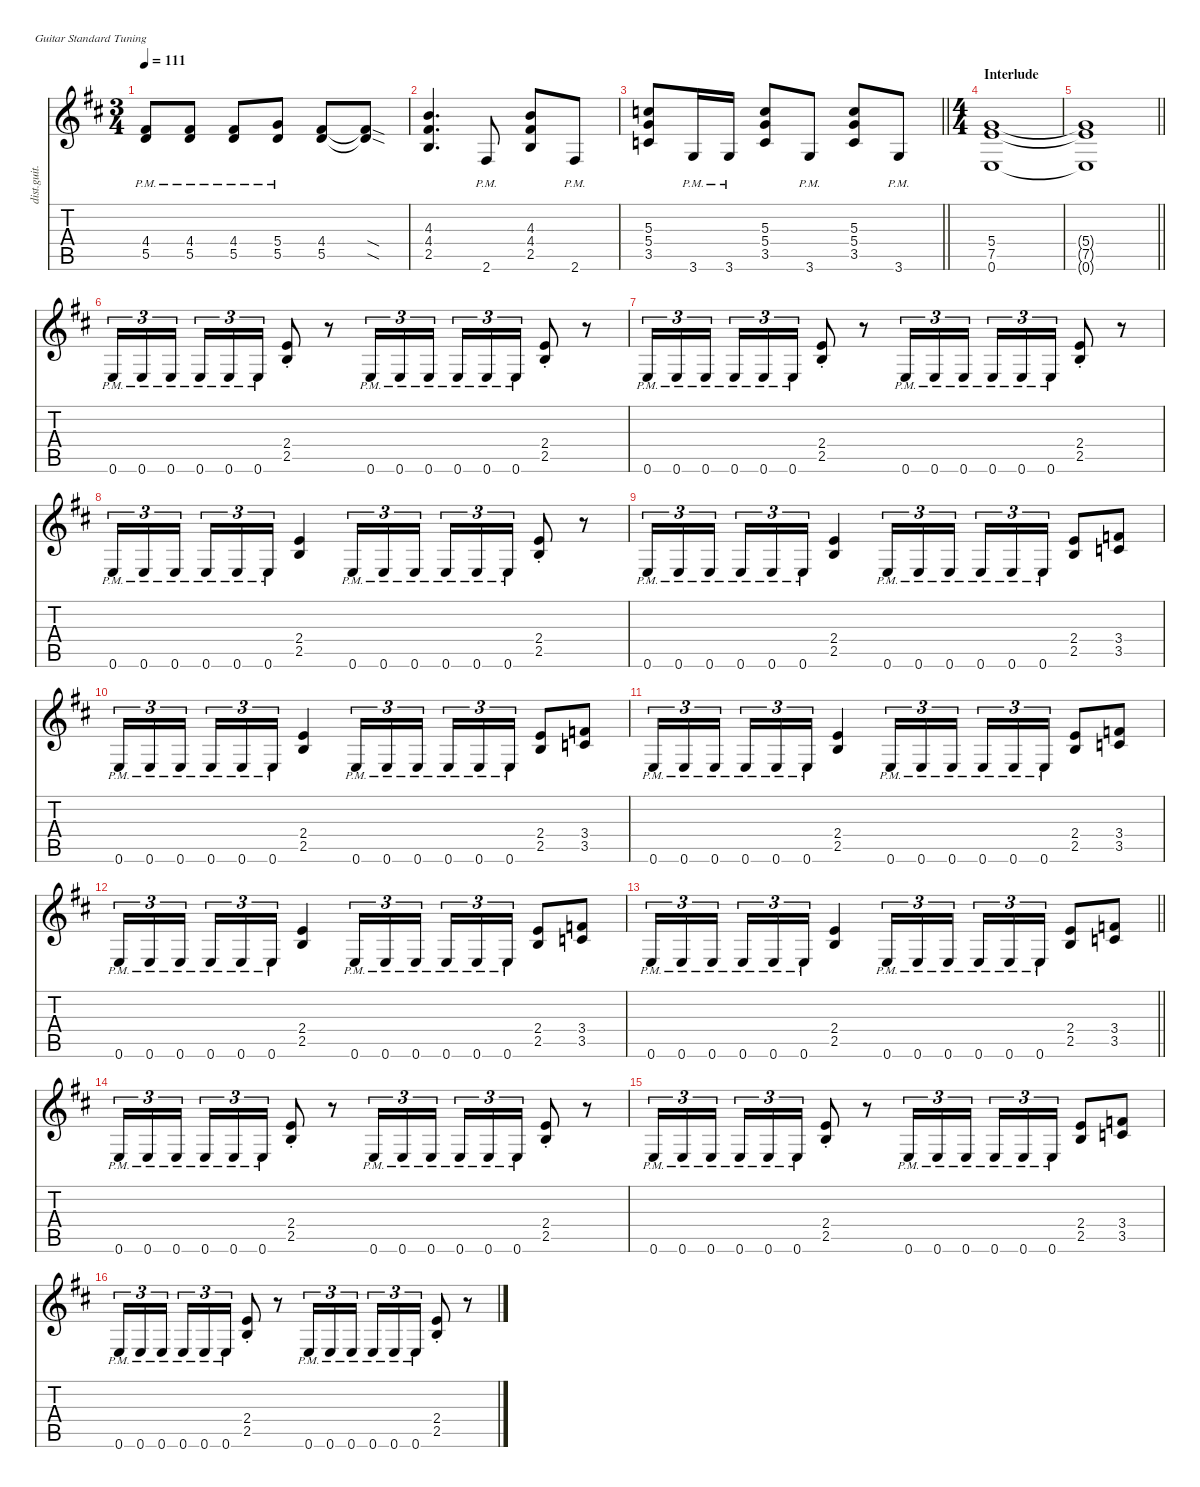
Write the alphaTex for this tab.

\defaultSystemsLayout 4
\hideDynamics
\bracketExtendMode nobrackets
\otherSystemsTrackNameOrientation horizontal
\track ("James Hetfield (Rythym)" "dist.guit.") {defaultSystemsLayout 8 instrument distortionguitar}
\staff {score tabs}
\tuning (E4 B3 G3 D3 A2 E2)
\ts (3 4)
\tempo 111
\clef g2
\ks bminor
(4.4{pm acc #} 5.5{pm acc forcenatural}).8{dy f beam Up} (4.4{pm acc #} 5.5{pm acc forcenatural}).8{beam Up} (4.4{pm acc #} 5.5{pm acc forcenatural}).8{beam Up} (5.4{pm acc forcenatural} 5.5{pm acc forcenatural}).8{beam Up} (4.4{acc #} 5.5{acc forcenatural}).8{beam Up} (4.4{sod t acc #} 5.5{sod t acc forcenatural}).8{beam Up} |
(4.3{acc forcenatural} 4.4{acc #} 2.5{acc forcenatural}).4{d beam Up} 2.6{pm acc #}.8{beam Up} (4.3{acc forcenatural} 4.4{acc #} 2.5{acc forcenatural}).8{beam Up} 2.6{pm acc #}.8{beam Up} |
\barLineRight lightlight
(5.3{acc forcenatural} 5.4{acc forcenatural} 3.5{acc forcenatural}).8{beam Up} 3.6{pm acc forcenatural}.16{beam Up} 3.6{pm acc forcenatural}.16{beam Up} (5.3{acc forcenatural} 5.4{acc forcenatural} 3.5{acc forcenatural}).8{beam Up} 3.6{pm acc forcenatural}.8{beam Up} (5.3{acc forcenatural} 5.4{acc forcenatural} 3.5{acc forcenatural}).8{beam Up} 3.6{pm acc forcenatural}.8{beam Up} |
\ts (4 4)
\beaming (8 2 2 2 2)
\section ("" "Interlude")
(5.4{acc forcenatural} 7.5{acc forcenatural} 0.6{acc forcenatural}).1{beam Up} |
\barLineRight lightlight
(5.4{t acc forcenatural} 7.5{t acc forcenatural} 0.6{t acc forcenatural}).1{beam Up} |
0.6{pm acc forcenatural}.16{tu (3 2) beam Up} 0.6{pm acc forcenatural}.16{tu (3 2) beam Up} 0.6{pm acc forcenatural}.16{tu (3 2) beam Up} 0.6{pm acc forcenatural}.16{tu (3 2) beam Up} 0.6{pm acc forcenatural}.16{tu (3 2) beam Up} 0.6{pm acc forcenatural}.16{tu (3 2) beam Up} (2.4{st acc forcenatural} 2.5{st acc forcenatural}).8{beam Up} r.8{beam Up} 0.6{pm acc forcenatural}.16{tu (3 2) beam Up} 0.6{pm acc forcenatural}.16{tu (3 2) beam Up} 0.6{pm acc forcenatural}.16{tu (3 2) beam Up} 0.6{pm acc forcenatural}.16{tu (3 2) beam Up} 0.6{pm acc forcenatural}.16{tu (3 2) beam Up} 0.6{pm acc forcenatural}.16{tu (3 2) beam Up} (2.4{st acc forcenatural} 2.5{st acc forcenatural}).8{beam Up} r.8{beam Up} |
0.6{pm acc forcenatural}.16{tu (3 2) beam Up} 0.6{pm acc forcenatural}.16{tu (3 2) beam Up} 0.6{pm acc forcenatural}.16{tu (3 2) beam Up} 0.6{pm acc forcenatural}.16{tu (3 2) beam Up} 0.6{pm acc forcenatural}.16{tu (3 2) beam Up} 0.6{pm acc forcenatural}.16{tu (3 2) beam Up} (2.4{st acc forcenatural} 2.5{st acc forcenatural}).8{beam Up} r.8{beam Up} 0.6{pm acc forcenatural}.16{tu (3 2) beam Up} 0.6{pm acc forcenatural}.16{tu (3 2) beam Up} 0.6{pm acc forcenatural}.16{tu (3 2) beam Up} 0.6{pm acc forcenatural}.16{tu (3 2) beam Up} 0.6{pm acc forcenatural}.16{tu (3 2) beam Up} 0.6{pm acc forcenatural}.16{tu (3 2) beam Up} (2.4{st acc forcenatural} 2.5{st acc forcenatural}).8{beam Up} r.8{beam Up} |
0.6{pm acc forcenatural}.16{tu (3 2) beam Up} 0.6{pm acc forcenatural}.16{tu (3 2) beam Up} 0.6{pm acc forcenatural}.16{tu (3 2) beam Up} 0.6{pm acc forcenatural}.16{tu (3 2) beam Up} 0.6{pm acc forcenatural}.16{tu (3 2) beam Up} 0.6{pm acc forcenatural}.16{tu (3 2) beam Up} (2.4{acc forcenatural} 2.5{acc forcenatural}).4{beam Up} 0.6{pm acc forcenatural}.16{tu (3 2) beam Up} 0.6{pm acc forcenatural}.16{tu (3 2) beam Up} 0.6{pm acc forcenatural}.16{tu (3 2) beam Up} 0.6{pm acc forcenatural}.16{tu (3 2) beam Up} 0.6{pm acc forcenatural}.16{tu (3 2) beam Up} 0.6{pm acc forcenatural}.16{tu (3 2) beam Up} (2.4{st acc forcenatural} 2.5{st acc forcenatural}).8{beam Up} r.8{beam Up} |
0.6{pm acc forcenatural}.16{tu (3 2) beam Up} 0.6{pm acc forcenatural}.16{tu (3 2) beam Up} 0.6{pm acc forcenatural}.16{tu (3 2) beam Up} 0.6{pm acc forcenatural}.16{tu (3 2) beam Up} 0.6{pm acc forcenatural}.16{tu (3 2) beam Up} 0.6{pm acc forcenatural}.16{tu (3 2) beam Up} (2.4{acc forcenatural} 2.5{acc forcenatural}).4{beam Up} 0.6{pm acc forcenatural}.16{tu (3 2) beam Up} 0.6{pm acc forcenatural}.16{tu (3 2) beam Up} 0.6{pm acc forcenatural}.16{tu (3 2) beam Up} 0.6{pm acc forcenatural}.16{tu (3 2) beam Up} 0.6{pm acc forcenatural}.16{tu (3 2) beam Up} 0.6{pm acc forcenatural}.16{tu (3 2) beam Up} (2.4{acc forcenatural} 2.5{acc forcenatural}).8{beam Up} (3.4{acc forcenatural} 3.5{acc forcenatural}).8{beam Up} |
0.6{pm acc forcenatural}.16{tu (3 2) beam Up} 0.6{pm acc forcenatural}.16{tu (3 2) beam Up} 0.6{pm acc forcenatural}.16{tu (3 2) beam Up} 0.6{pm acc forcenatural}.16{tu (3 2) beam Up} 0.6{pm acc forcenatural}.16{tu (3 2) beam Up} 0.6{pm acc forcenatural}.16{tu (3 2) beam Up} (2.4{acc forcenatural} 2.5{acc forcenatural}).4{beam Up} 0.6{pm acc forcenatural}.16{tu (3 2) beam Up} 0.6{pm acc forcenatural}.16{tu (3 2) beam Up} 0.6{pm acc forcenatural}.16{tu (3 2) beam Up} 0.6{pm acc forcenatural}.16{tu (3 2) beam Up} 0.6{pm acc forcenatural}.16{tu (3 2) beam Up} 0.6{pm acc forcenatural}.16{tu (3 2) beam Up} (2.4{acc forcenatural} 2.5{acc forcenatural}).8{beam Up} (3.4{acc forcenatural} 3.5{acc forcenatural}).8{beam Up} |
0.6{pm acc forcenatural}.16{tu (3 2) beam Up} 0.6{pm acc forcenatural}.16{tu (3 2) beam Up} 0.6{pm acc forcenatural}.16{tu (3 2) beam Up} 0.6{pm acc forcenatural}.16{tu (3 2) beam Up} 0.6{pm acc forcenatural}.16{tu (3 2) beam Up} 0.6{pm acc forcenatural}.16{tu (3 2) beam Up} (2.4{acc forcenatural} 2.5{acc forcenatural}).4{beam Up} 0.6{pm acc forcenatural}.16{tu (3 2) beam Up} 0.6{pm acc forcenatural}.16{tu (3 2) beam Up} 0.6{pm acc forcenatural}.16{tu (3 2) beam Up} 0.6{pm acc forcenatural}.16{tu (3 2) beam Up} 0.6{pm acc forcenatural}.16{tu (3 2) beam Up} 0.6{pm acc forcenatural}.16{tu (3 2) beam Up} (2.4{acc forcenatural} 2.5{acc forcenatural}).8{beam Up} (3.4{acc forcenatural} 3.5{acc forcenatural}).8{beam Up} |
0.6{pm acc forcenatural}.16{tu (3 2) beam Up} 0.6{pm acc forcenatural}.16{tu (3 2) beam Up} 0.6{pm acc forcenatural}.16{tu (3 2) beam Up} 0.6{pm acc forcenatural}.16{tu (3 2) beam Up} 0.6{pm acc forcenatural}.16{tu (3 2) beam Up} 0.6{pm acc forcenatural}.16{tu (3 2) beam Up} (2.4{acc forcenatural} 2.5{acc forcenatural}).4{beam Up} 0.6{pm acc forcenatural}.16{tu (3 2) beam Up} 0.6{pm acc forcenatural}.16{tu (3 2) beam Up} 0.6{pm acc forcenatural}.16{tu (3 2) beam Up} 0.6{pm acc forcenatural}.16{tu (3 2) beam Up} 0.6{pm acc forcenatural}.16{tu (3 2) beam Up} 0.6{pm acc forcenatural}.16{tu (3 2) beam Up} (2.4{acc forcenatural} 2.5{acc forcenatural}).8{beam Up} (3.4{acc forcenatural} 3.5{acc forcenatural}).8{beam Up} |
\barLineRight lightlight
0.6{pm acc forcenatural}.16{tu (3 2) beam Up} 0.6{pm acc forcenatural}.16{tu (3 2) beam Up} 0.6{pm acc forcenatural}.16{tu (3 2) beam Up} 0.6{pm acc forcenatural}.16{tu (3 2) beam Up} 0.6{pm acc forcenatural}.16{tu (3 2) beam Up} 0.6{pm acc forcenatural}.16{tu (3 2) beam Up} (2.4{acc forcenatural} 2.5{acc forcenatural}).4{beam Up} 0.6{pm acc forcenatural}.16{tu (3 2) beam Up} 0.6{pm acc forcenatural}.16{tu (3 2) beam Up} 0.6{pm acc forcenatural}.16{tu (3 2) beam Up} 0.6{pm acc forcenatural}.16{tu (3 2) beam Up} 0.6{pm acc forcenatural}.16{tu (3 2) beam Up} 0.6{pm acc forcenatural}.16{tu (3 2) beam Up} (2.4{acc forcenatural} 2.5{acc forcenatural}).8{beam Up} (3.4{acc forcenatural} 3.5{acc forcenatural}).8{beam Up} |
0.6{pm acc forcenatural}.16{tu (3 2) beam Up} 0.6{pm acc forcenatural}.16{tu (3 2) beam Up} 0.6{pm acc forcenatural}.16{tu (3 2) beam Up} 0.6{pm acc forcenatural}.16{tu (3 2) beam Up} 0.6{pm acc forcenatural}.16{tu (3 2) beam Up} 0.6{pm acc forcenatural}.16{tu (3 2) beam Up} (2.4{st acc forcenatural} 2.5{st acc forcenatural}).8{beam Up} r.8{beam Up} 0.6{pm acc forcenatural}.16{tu (3 2) beam Up} 0.6{pm acc forcenatural}.16{tu (3 2) beam Up} 0.6{pm acc forcenatural}.16{tu (3 2) beam Up} 0.6{pm acc forcenatural}.16{tu (3 2) beam Up} 0.6{pm acc forcenatural}.16{tu (3 2) beam Up} 0.6{pm acc forcenatural}.16{tu (3 2) beam Up} (2.4{st acc forcenatural} 2.5{st acc forcenatural}).8{beam Up} r.8{beam Up} |
0.6{pm acc forcenatural}.16{tu (3 2) beam Up} 0.6{pm acc forcenatural}.16{tu (3 2) beam Up} 0.6{pm acc forcenatural}.16{tu (3 2) beam Up} 0.6{pm acc forcenatural}.16{tu (3 2) beam Up} 0.6{pm acc forcenatural}.16{tu (3 2) beam Up} 0.6{pm acc forcenatural}.16{tu (3 2) beam Up} (2.4{st acc forcenatural} 2.5{st acc forcenatural}).8{beam Up} r.8{beam Up} 0.6{pm acc forcenatural}.16{tu (3 2) beam Up} 0.6{pm acc forcenatural}.16{tu (3 2) beam Up} 0.6{pm acc forcenatural}.16{tu (3 2) beam Up} 0.6{pm acc forcenatural}.16{tu (3 2) beam Up} 0.6{pm acc forcenatural}.16{tu (3 2) beam Up} 0.6{pm acc forcenatural}.16{tu (3 2) beam Up} (2.4{acc forcenatural} 2.5{acc forcenatural}).8{beam Up} (3.4{acc forcenatural} 3.5{acc forcenatural}).8{beam Up} |
0.6{pm acc forcenatural}.16{tu (3 2) beam Up} 0.6{pm acc forcenatural}.16{tu (3 2) beam Up} 0.6{pm acc forcenatural}.16{tu (3 2) beam Up} 0.6{pm acc forcenatural}.16{tu (3 2) beam Up} 0.6{pm acc forcenatural}.16{tu (3 2) beam Up} 0.6{pm acc forcenatural}.16{tu (3 2) beam Up} (2.4{st acc forcenatural} 2.5{st acc forcenatural}).8{beam Up} r.8{beam Up} 0.6{pm acc forcenatural}.16{tu (3 2) beam Up} 0.6{pm acc forcenatural}.16{tu (3 2) beam Up} 0.6{pm acc forcenatural}.16{tu (3 2) beam Up} 0.6{pm acc forcenatural}.16{tu (3 2) beam Up} 0.6{pm acc forcenatural}.16{tu (3 2) beam Up} 0.6{pm acc forcenatural}.16{tu (3 2) beam Up} (2.4{st acc forcenatural} 2.5{st acc forcenatural}).8{beam Up} r.8{beam Up}
